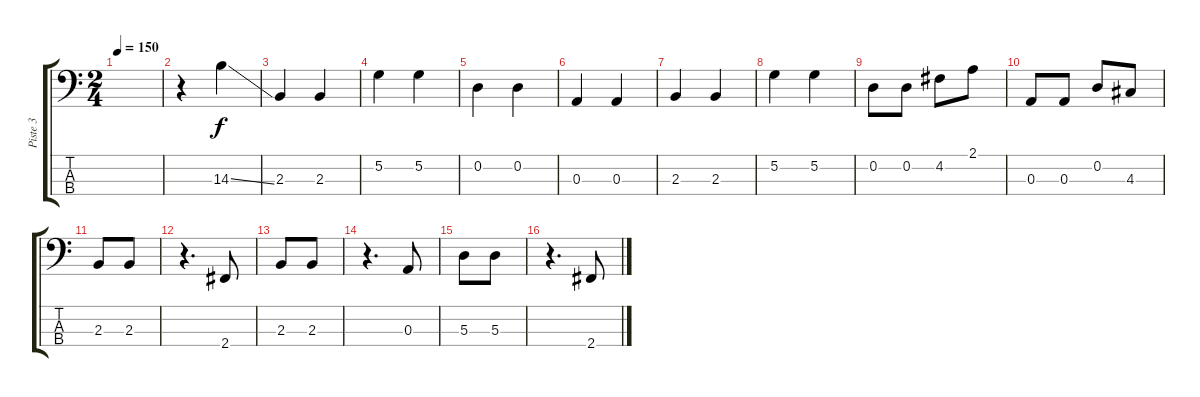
\track ("Piste 3" "Piste 3") {instrument electricbassfinger}
\staff {score tabs}
\tuning (G2 D2 A1 E1) {hide}
\ts (2 4)
\tempo 150
\clef f4
\ks c
|
r.4 14.3{ss}.4 |
2.3.4 2.3.4 |
5.2.4 5.2.4 |
0.2.4 0.2.4 |
0.3.4 0.3.4 |
2.3.4 2.3.4 |
5.2.4 5.2.4 |
0.2.8 0.2.8 4.2.8 2.1.8 |
0.3.8 0.3.8 0.2.8 4.3.8 |
2.3.8 2.3.8 |
r.4{d} 2.4.8 |
2.3.8 2.3.8 |
r.4{d} 0.3.8 |
5.3.8 5.3.8 |
r.4{d} 2.4.8
